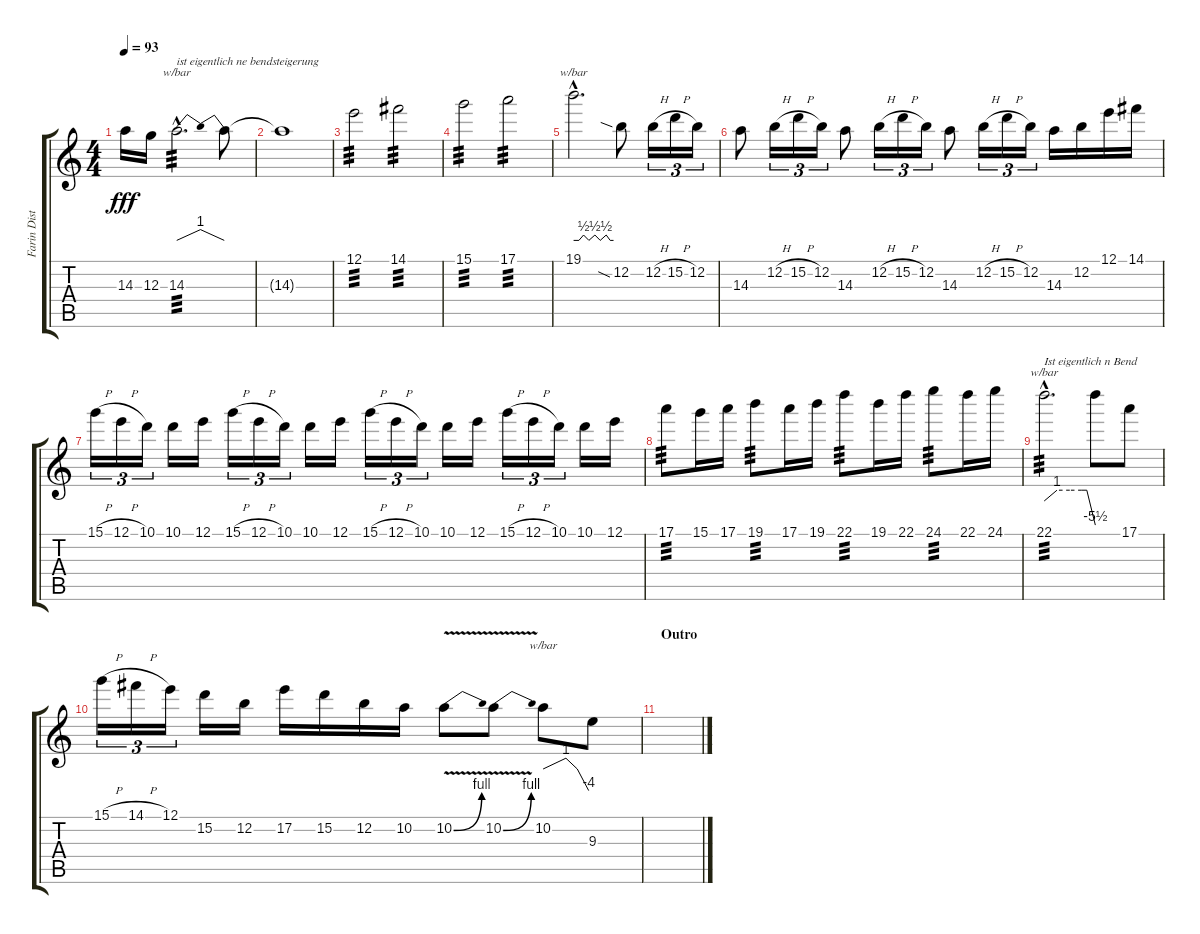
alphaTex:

\track ("Farin Dist" "Farin Dist") {instrument distortionguitar}
\staff {score tabs}
\tuning (E4 B3 G3 D3 A2 E2) {hide}
\ts (4 4)
\tempo 93
\clef g2
\ks c
14.3.16{dy fff} 12.3.16 14.3{hac}.2{d tbe (dip default 0 0 40 4 55 4 60 0) txt "ist eigentlich ne bendsteigerung" tp 3} 14.3{t}.8 |
14.3{t}.1 |
12.1.2{tp 3} 14.1.2{tp 3} |
15.1.2{tp 3} 17.1.2{tp 3} |
19.1{hac}.2{d tbe (custom default 0 0 8 0 15 2 23 0 32 2 40 0 49 2 55 0 60 0)} 12.2{sia}.8 12.2{h}.16{tu (3 2)} 15.2{h}.16{tu (3 2)} 12.2.16{tu (3 2)} |
14.3.8 12.2{h}.16{tu (3 2)} 15.2{h}.16{tu (3 2)} 12.2.16{tu (3 2)} 14.3.8 12.2{h}.16{tu (3 2)} 15.2{h}.16{tu (3 2)} 12.2.16{tu (3 2)} 14.3.8 12.2{h}.16{tu (3 2)} 15.2{h}.16{tu (3 2)} 12.2.16{tu (3 2)} 14.3.16 12.2.16 12.1.16 14.1.16 |
15.1{h}.16{tu (3 2)} 12.1{h}.16{tu (3 2)} 10.1.16{tu (3 2)} 10.1.16 12.1.16 15.1{h}.16{tu (3 2)} 12.1{h}.16{tu (3 2)} 10.1.16{tu (3 2)} 10.1.16 12.1.16 15.1{h}.16{tu (3 2)} 12.1{h}.16{tu (3 2)} 10.1.16{tu (3 2)} 10.1.16 12.1.16 15.1{h}.16{tu (3 2)} 12.1{h}.16{tu (3 2)} 10.1.16{tu (3 2)} 10.1.16 12.1.16 |
17.1.8{tp 3} 15.1.16 17.1.16 19.1.8{tp 3} 17.1.16 19.1.16 22.1.8{tp 3} 19.1.16 22.1.16 24.1.8{tp 3} 22.1.16 24.1.16 |
22.1{hac}.2{d tbe (custom default 0 0 15 4 30 4 44 4 50 4 60 -22) txt "Ist eigentlich n Bend" tp 3} 22.1{t}.8 17.1.8 |
15.1{h}.16{tu (3 2)} 14.1{h}.16{tu (3 2)} 12.1.16{tu (3 2)} 15.2.16 12.2.16 17.2.16 15.2.16 12.2.16 10.2.16 10.2{be (bend 0 0 60 4) v}.8 10.2{be (bend 0 0 60 4) v}.8 10.2.8{tbe (custom default 0 0 30 4 45 0 60 -16)} 9.3.8 |
\section ("" "Outro")
